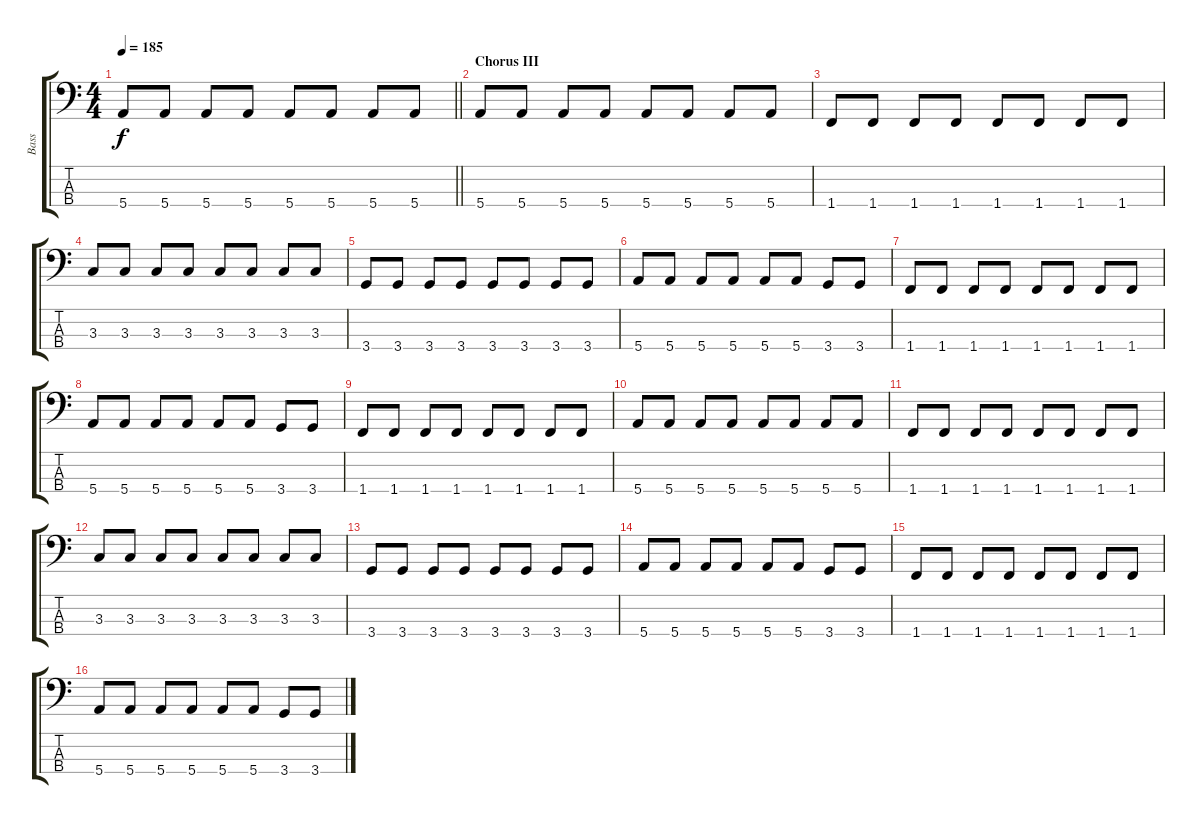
\track ("Bass" "Bass") {instrument electricbasspick}
\staff {score tabs}
\tuning (G2 D2 A1 E1) {hide}
\ts (4 4)
\tempo 185
\clef f4
\barLineRight lightlight
\ks c
5.4.8{dy f} 5.4.8 5.4.8 5.4.8 5.4.8 5.4.8 5.4.8 5.4.8 |
\section ("" "Chorus III")
5.4.8 5.4.8 5.4.8 5.4.8 5.4.8 5.4.8 5.4.8 5.4.8 |
1.4.8 1.4.8 1.4.8 1.4.8 1.4.8 1.4.8 1.4.8 1.4.8 |
3.3.8 3.3.8 3.3.8 3.3.8 3.3.8 3.3.8 3.3.8 3.3.8 |
3.4.8 3.4.8 3.4.8 3.4.8 3.4.8 3.4.8 3.4.8 3.4.8 |
5.4.8 5.4.8 5.4.8 5.4.8 5.4.8 5.4.8 3.4.8 3.4.8 |
1.4.8 1.4.8 1.4.8 1.4.8 1.4.8 1.4.8 1.4.8 1.4.8 |
5.4.8 5.4.8 5.4.8 5.4.8 5.4.8 5.4.8 3.4.8 3.4.8 |
1.4.8 1.4.8 1.4.8 1.4.8 1.4.8 1.4.8 1.4.8 1.4.8 |
5.4.8 5.4.8 5.4.8 5.4.8 5.4.8 5.4.8 5.4.8 5.4.8 |
1.4.8 1.4.8 1.4.8 1.4.8 1.4.8 1.4.8 1.4.8 1.4.8 |
3.3.8 3.3.8 3.3.8 3.3.8 3.3.8 3.3.8 3.3.8 3.3.8 |
3.4.8 3.4.8 3.4.8 3.4.8 3.4.8 3.4.8 3.4.8 3.4.8 |
5.4.8 5.4.8 5.4.8 5.4.8 5.4.8 5.4.8 3.4.8 3.4.8 |
1.4.8 1.4.8 1.4.8 1.4.8 1.4.8 1.4.8 1.4.8 1.4.8 |
5.4.8 5.4.8 5.4.8 5.4.8 5.4.8 5.4.8 3.4.8 3.4.8
